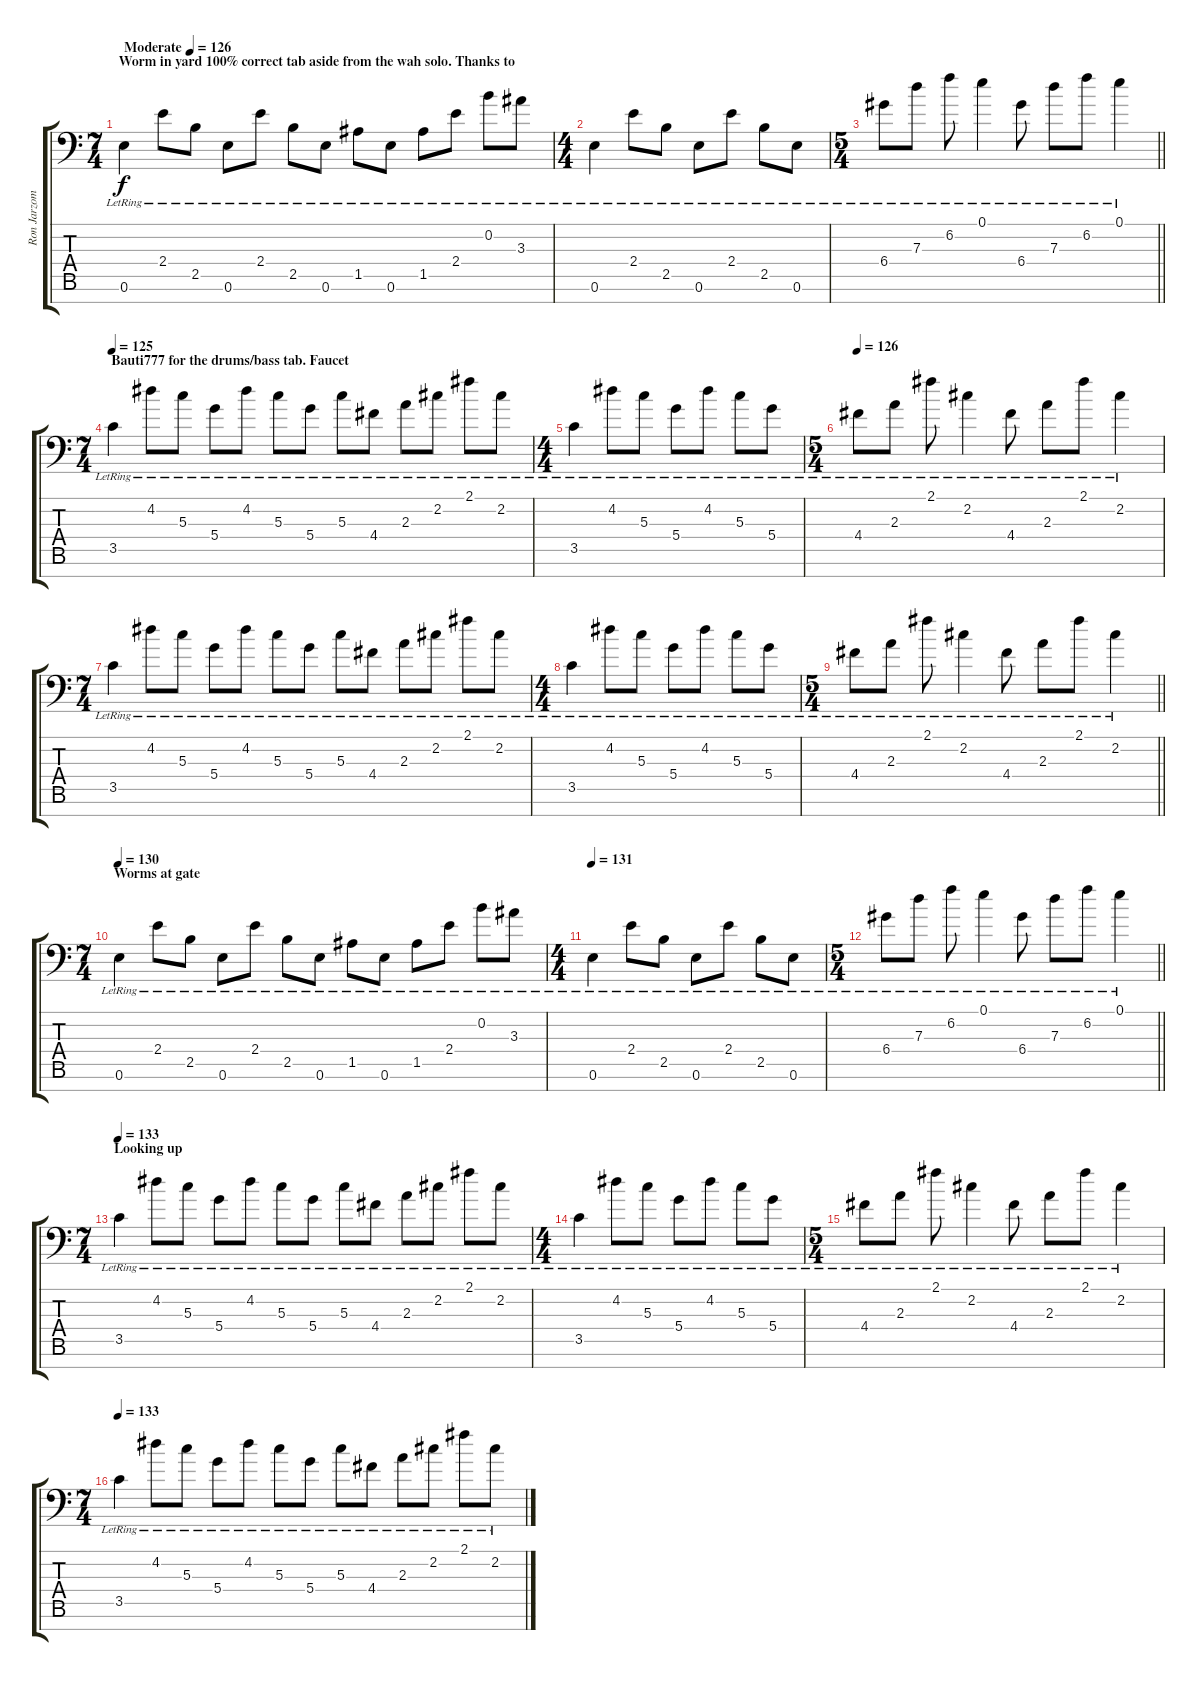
\track ("Ron Jarzombek Rhythm 2" "Ron Jarzom") {instrument acousticguitarsteel}
\staff {score tabs}
\tuning (E4 B3 G3 D3 A2 E2 A1) {hide}
\ts (7 4)
\section ("" "Worm in yard 100% correct tab aside from the wah solo. Thanks to")
\tempo (126 "Moderate")
\clef f4
\ks c
0.6{lr}.4{dy f instrument acousticguitarsteel} 2.4{lr}.8 2.5{lr}.8 0.6{lr}.8 2.4{lr}.8 2.5{lr}.8 0.6{lr}.8 1.5{lr}.8 0.6{lr}.8 1.5{lr}.8 2.4{lr}.8 0.2{lr}.8 3.3{lr}.8 |
\ts (4 4)
0.6{lr}.4 2.4{lr}.8 2.5{lr}.8 0.6{lr}.8 2.4{lr}.8 2.5{lr}.8 0.6{lr}.8 |
\ts (5 4)
\barLineRight lightlight
6.4{lr}.8 7.3{lr}.8 6.2{lr}.8 0.1{lr}.4 6.4{lr}.8 7.3{lr}.8 6.2{lr}.8 0.1{lr}.4 |
\ts (7 4)
\section ("" " Bauti777 for the drums/bass tab. Faucet")
\tempo 125
3.5{lr}.4 4.2{lr}.8 5.3{lr}.8 5.4{lr}.8 4.2{lr}.8 5.3{lr}.8 5.4{lr}.8 5.3{lr}.8 4.4{lr}.8 2.3{lr}.8 2.2{lr}.8 2.1{lr}.8 2.2{lr}.8 |
\ts (4 4)
3.5{lr}.4 4.2{lr}.8 5.3{lr}.8 5.4{lr}.8 4.2{lr}.8 5.3{lr}.8 5.4{lr}.8 |
\ts (5 4)
\tempo 126
4.4{lr}.8 2.3{lr}.8 2.1{lr}.8 2.2{lr}.4 4.4{lr}.8 2.3{lr}.8 2.1{lr}.8 2.2{lr}.4 |
\ts (7 4)
3.5{lr}.4 4.2{lr}.8 5.3{lr}.8 5.4{lr}.8 4.2{lr}.8 5.3{lr}.8 5.4{lr}.8 5.3{lr}.8 4.4{lr}.8 2.3{lr}.8 2.2{lr}.8 2.1{lr}.8 2.2{lr}.8 |
\ts (4 4)
3.5{lr}.4 4.2{lr}.8 5.3{lr}.8 5.4{lr}.8 4.2{lr}.8 5.3{lr}.8 5.4{lr}.8 |
\ts (5 4)
\barLineRight lightlight
4.4{lr}.8 2.3{lr}.8 2.1{lr}.8 2.2{lr}.4 4.4{lr}.8 2.3{lr}.8 2.1{lr}.8 2.2{lr}.4 |
\ts (7 4)
\section ("" "Worms at gate")
\tempo 130
0.6{lr}.4 2.4{lr}.8 2.5{lr}.8 0.6{lr}.8 2.4{lr}.8 2.5{lr}.8 0.6{lr}.8 1.5{lr}.8 0.6{lr}.8 1.5{lr}.8 2.4{lr}.8 0.2{lr}.8 3.3{lr}.8 |
\ts (4 4)
\tempo 131
0.6{lr}.4 2.4{lr}.8 2.5{lr}.8 0.6{lr}.8 2.4{lr}.8 2.5{lr}.8 0.6{lr}.8 |
\ts (5 4)
\barLineRight lightlight
6.4{lr}.8 7.3{lr}.8 6.2{lr}.8 0.1{lr}.4 6.4{lr}.8 7.3{lr}.8 6.2{lr}.8 0.1{lr}.4 |
\ts (7 4)
\section ("" "Looking up")
\tempo 133
3.5{lr}.4 4.2{lr}.8 5.3{lr}.8 5.4{lr}.8 4.2{lr}.8 5.3{lr}.8 5.4{lr}.8 5.3{lr}.8 4.4{lr}.8 2.3{lr}.8 2.2{lr}.8 2.1{lr}.8 2.2{lr}.8 |
\ts (4 4)
3.5{lr}.4 4.2{lr}.8 5.3{lr}.8 5.4{lr}.8 4.2{lr}.8 5.3{lr}.8 5.4{lr}.8 |
\ts (5 4)
4.4{lr}.8 2.3{lr}.8 2.1{lr}.8 2.2{lr}.4 4.4{lr}.8 2.3{lr}.8 2.1{lr}.8 2.2{lr}.4 |
\ts (7 4)
\tempo 133
3.5{lr}.4 4.2{lr}.8 5.3{lr}.8 5.4{lr}.8 4.2{lr}.8 5.3{lr}.8 5.4{lr}.8 5.3{lr}.8 4.4{lr}.8 2.3{lr}.8 2.2{lr}.8 2.1{lr}.8 2.2{lr}.8
